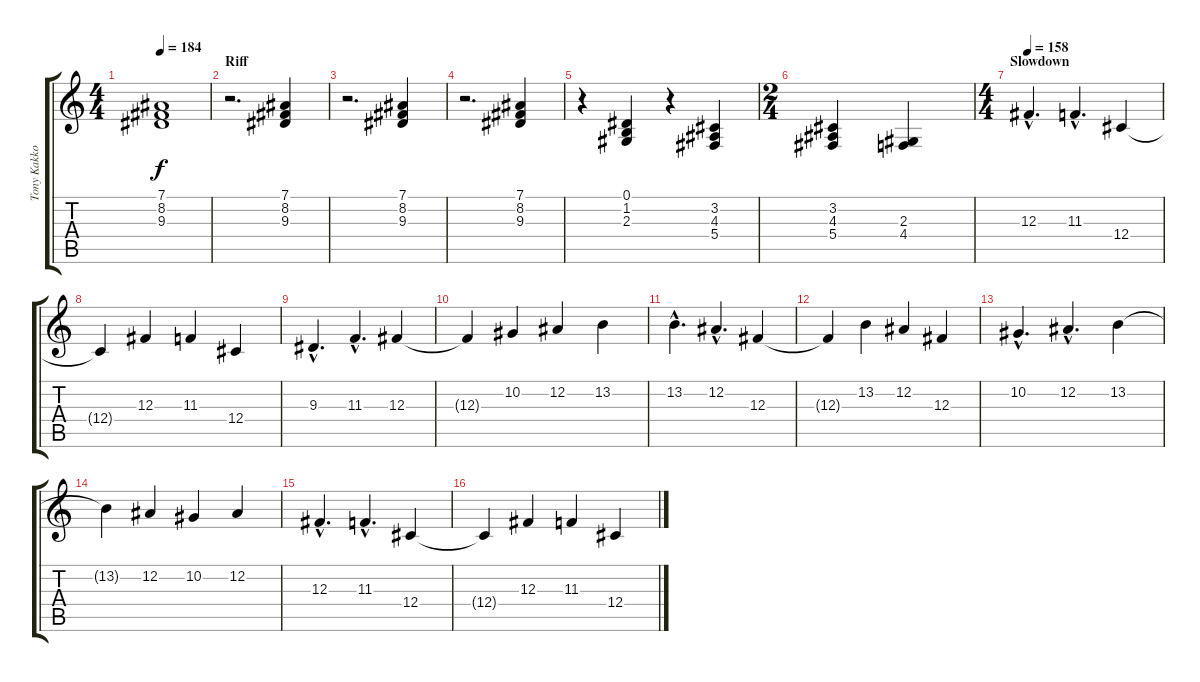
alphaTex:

\track ("Tony Kakko - Keyboards II" "Tony Kakko") {instrument stringensemble1}
\staff {score tabs}
\tuning (Eb4 Bb3 Gb3 Db3 Ab2 Eb2) {hide}
\ts (4 4)
\tempo 184
\clef g2
\ks c
(7.1{t} 8.2{t} 9.3{t}).1{dy f} |
\section ("" "Riff")
r.2{d} (7.1 8.2 9.3).4 |
r.2{d} (7.1 8.2 9.3).4 |
r.2{d} (7.1 8.2 9.3).4 |
r.4 (0.1 1.2 2.3).4 r.4 (3.2 4.3 5.4).4 |
\ts (2 4)
(3.2 4.3 5.4).4 (2.3 4.4).4 |
\ts (4 4)
\section ("" "Slowdown")
\tempo 158
12.3{hac}.4{d volume 10 instrument synthstrings1} 11.3{hac}.4{d} 12.4.4 |
12.4{t}.4 12.3.4 11.3.4 12.4.4 |
9.3{hac}.4{d} 11.3{hac}.4{d} 12.3.4 |
12.3{t}.4 10.2.4 12.2.4 13.2.4 |
13.2{hac}.4{d} 12.2{hac}.4{d} 12.3.4 |
12.3{t}.4 13.2.4 12.2.4 12.3.4 |
10.2{hac}.4{d} 12.2{hac}.4{d} 13.2.4 |
13.2{t}.4 12.2.4 10.2.4 12.2.4 |
12.3{hac}.4{d} 11.3{hac}.4{d} 12.4.4 |
12.4{t}.4 12.3.4 11.3.4 12.4.4
